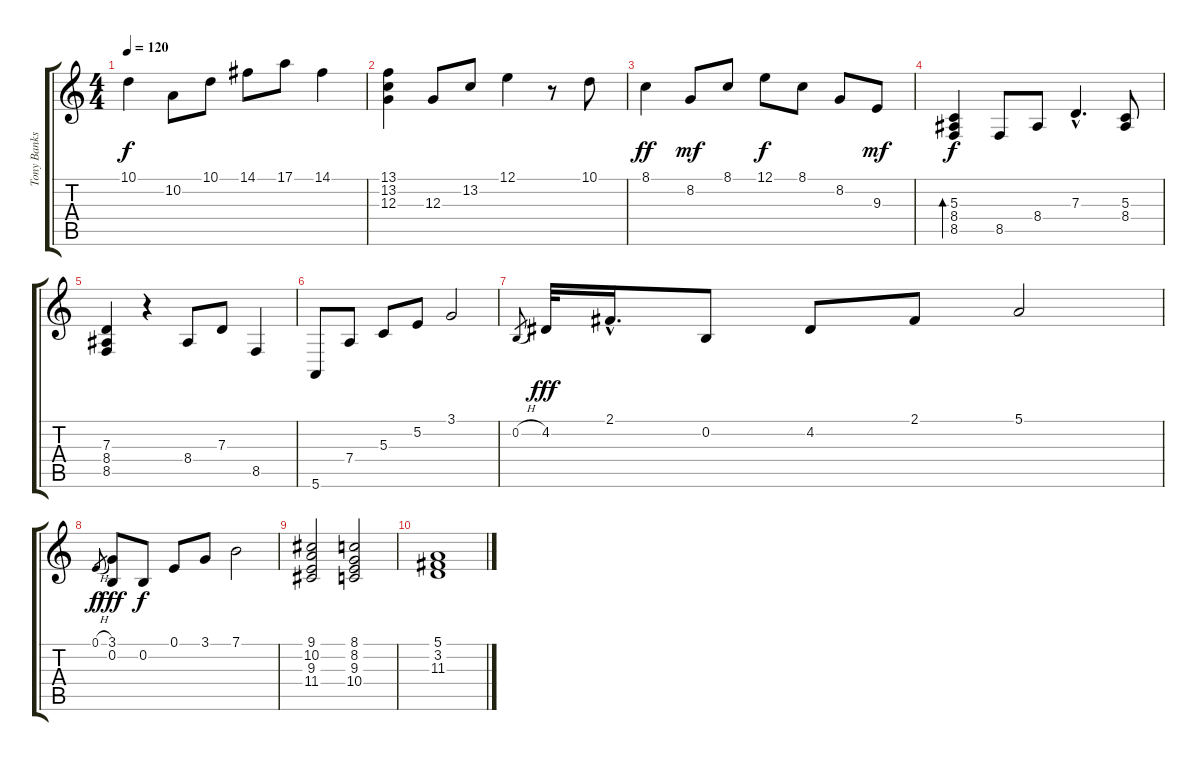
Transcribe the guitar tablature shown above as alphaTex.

\track ("Tony Banks" "Tony Banks") {instrument acousticgrandpiano}
\staff {score tabs}
\tuning (E4 B3 G3 D3 A2 E2) {hide}
\ts (4 4)
\tempo 120
\clef g2
\ks c
10.1.4{dy f} 10.2.8 10.1.8 14.1.8 17.1.8 14.1.4 |
(13.1 13.2 12.3).4 12.3.8 13.2.8 12.1.4 r.8 10.1.8 |
8.1.4{dy ff} 8.2.8{dy mf} 8.1.8 12.1.8{dy f} 8.1.8 8.2.8 9.3.8{dy mf} |
(5.3 8.4 8.5).4{bd 120 dy f} 8.5.8 8.4.8 7.3{hac}.4{d} (5.3 8.4).8 |
(7.3 8.4 8.5).4 r.4 8.4.8 7.3.8 8.5.4 |
5.6.8 7.4.8 5.3.8 5.2.8 3.1.2 |
0.2{h}.8{gr} 4.2.32{dy fff} 2.1{hac}.16{d} 0.2.8 4.2.8 2.1.8 5.1.2 |
0.1{h}.8{gr dy f} (3.1 0.2).8{dy fff} 0.2.8{dy f} 0.1.8 3.1.8 7.1.2 |
(9.1 10.2 9.3 11.4).2 (8.1 8.2 9.3 10.4).2 |
(5.1 3.2 11.3).1
